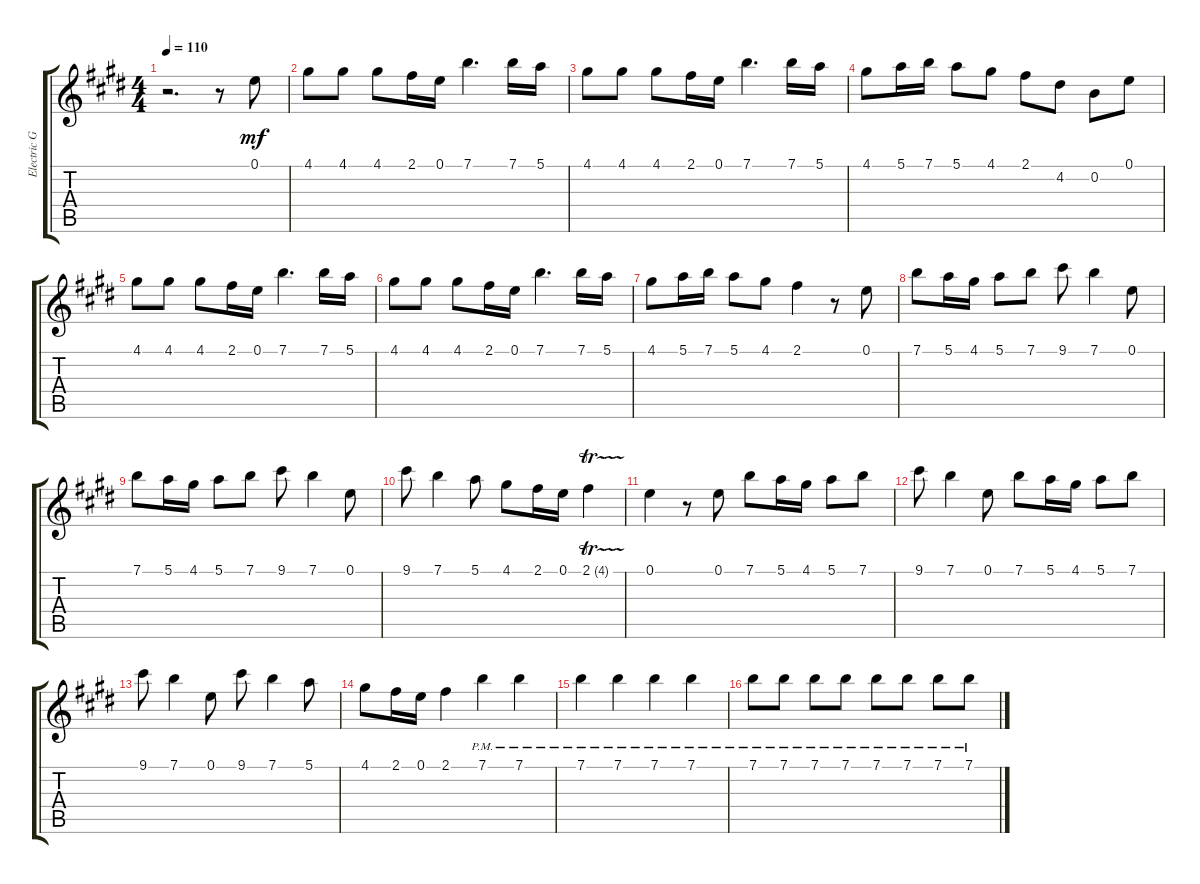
\track ("Electric Guitar 1" "Electric G") {instrument distortionguitar}
\staff {score tabs}
\tuning (E4 B3 G3 D3 A2 E2) {hide}
\ts (4 4)
\tempo 110
\clef g2
\ks e
r.2{d dy mf instrument distortionguitar} r.8 0.1.8 |
4.1.8 4.1.8 4.1.8 2.1.16 0.1.16 7.1.4{d} 7.1.16 5.1.16 |
4.1.8 4.1.8 4.1.8 2.1.16 0.1.16 7.1.4{d} 7.1.16 5.1.16 |
4.1.8 5.1.16 7.1.16 5.1.8 4.1.8 2.1.8 4.2.8 0.2.8 0.1.8 |
4.1.8 4.1.8 4.1.8 2.1.16 0.1.16 7.1.4{d} 7.1.16 5.1.16 |
4.1.8 4.1.8 4.1.8 2.1.16 0.1.16 7.1.4{d} 7.1.16 5.1.16 |
4.1.8 5.1.16 7.1.16 5.1.8 4.1.8 2.1.4 r.8 0.1.8 |
7.1.8 5.1.16 4.1.16 5.1.8 7.1.8 9.1.8 7.1.4 0.1.8 |
7.1.8 5.1.16 4.1.16 5.1.8 7.1.8 9.1.8 7.1.4 0.1.8 |
9.1.8 7.1.4 5.1.8 4.1.8 2.1.16 0.1.16 2.1{tr (4 32)}.4 |
0.1.4 r.8 0.1.8 7.1.8 5.1.16 4.1.16 5.1.8 7.1.8 |
9.1.8 7.1.4 0.1.8 7.1.8 5.1.16 4.1.16 5.1.8 7.1.8 |
9.1.8 7.1.4 0.1.8 9.1.8 7.1.4 5.1.8 |
4.1.8 2.1.16 0.1.16 2.1.4 7.1{pm}.4 7.1{pm}.4 |
7.1{pm}.4 7.1{pm}.4 7.1{pm}.4 7.1{pm}.4 |
7.1{pm}.8 7.1{pm}.8 7.1{pm}.8 7.1{pm}.8 7.1{pm}.8 7.1{pm}.8 7.1{pm}.8 7.1{pm}.8
